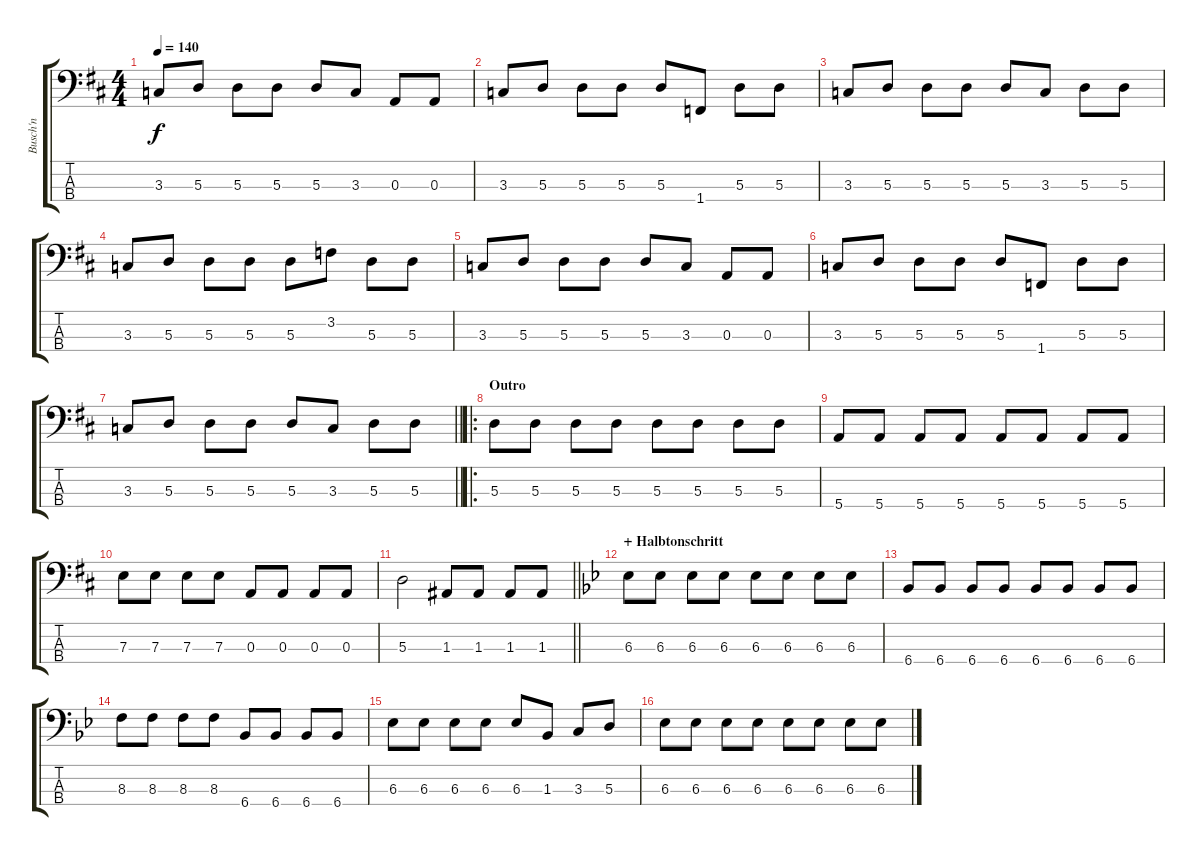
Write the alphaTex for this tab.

\track ("Busch'n" "Busch'n") {instrument electricbasspick}
\staff {score tabs}
\tuning (G2 D2 A1 E1) {hide}
\ts (4 4)
\tempo 140
\clef f4
\ks d
3.3.8{dy f} 5.3.8 5.3.8 5.3.8 5.3.8 3.3.8 0.3.8 0.3.8 |
3.3.8 5.3.8 5.3.8 5.3.8 5.3.8 1.4.8 5.3.8 5.3.8 |
3.3.8 5.3.8 5.3.8 5.3.8 5.3.8 3.3.8 5.3.8 5.3.8 |
3.3.8 5.3.8 5.3.8 5.3.8 5.3.8 3.2.8 5.3.8 5.3.8 |
3.3.8 5.3.8 5.3.8 5.3.8 5.3.8 3.3.8 0.3.8 0.3.8 |
3.3.8 5.3.8 5.3.8 5.3.8 5.3.8 1.4.8 5.3.8 5.3.8 |
\barLineRight lightlight
3.3.8 5.3.8 5.3.8 5.3.8 5.3.8 3.3.8 5.3.8 5.3.8 |
\ro
\section ("" "Outro")
5.3.8 5.3.8 5.3.8 5.3.8 5.3.8 5.3.8 5.3.8 5.3.8 |
5.4.8 5.4.8 5.4.8 5.4.8 5.4.8 5.4.8 5.4.8 5.4.8 |
7.3.8 7.3.8 7.3.8 7.3.8 0.3.8 0.3.8 0.3.8 0.3.8 |
\barLineRight lightlight
5.3.2 1.3.8 1.3.8 1.3.8 1.3.8 |
\section ("" "+ Halbtonschritt")
\ks bb
6.3.8 6.3.8 6.3.8 6.3.8 6.3.8 6.3.8 6.3.8 6.3.8 |
6.4.8 6.4.8 6.4.8 6.4.8 6.4.8 6.4.8 6.4.8 6.4.8 |
8.3.8 8.3.8 8.3.8 8.3.8 6.4.8 6.4.8 6.4.8 6.4.8 |
6.3.8 6.3.8 6.3.8 6.3.8 6.3.8 1.3.8 3.3.8 5.3.8 |
6.3.8 6.3.8 6.3.8 6.3.8 6.3.8 6.3.8 6.3.8 6.3.8
